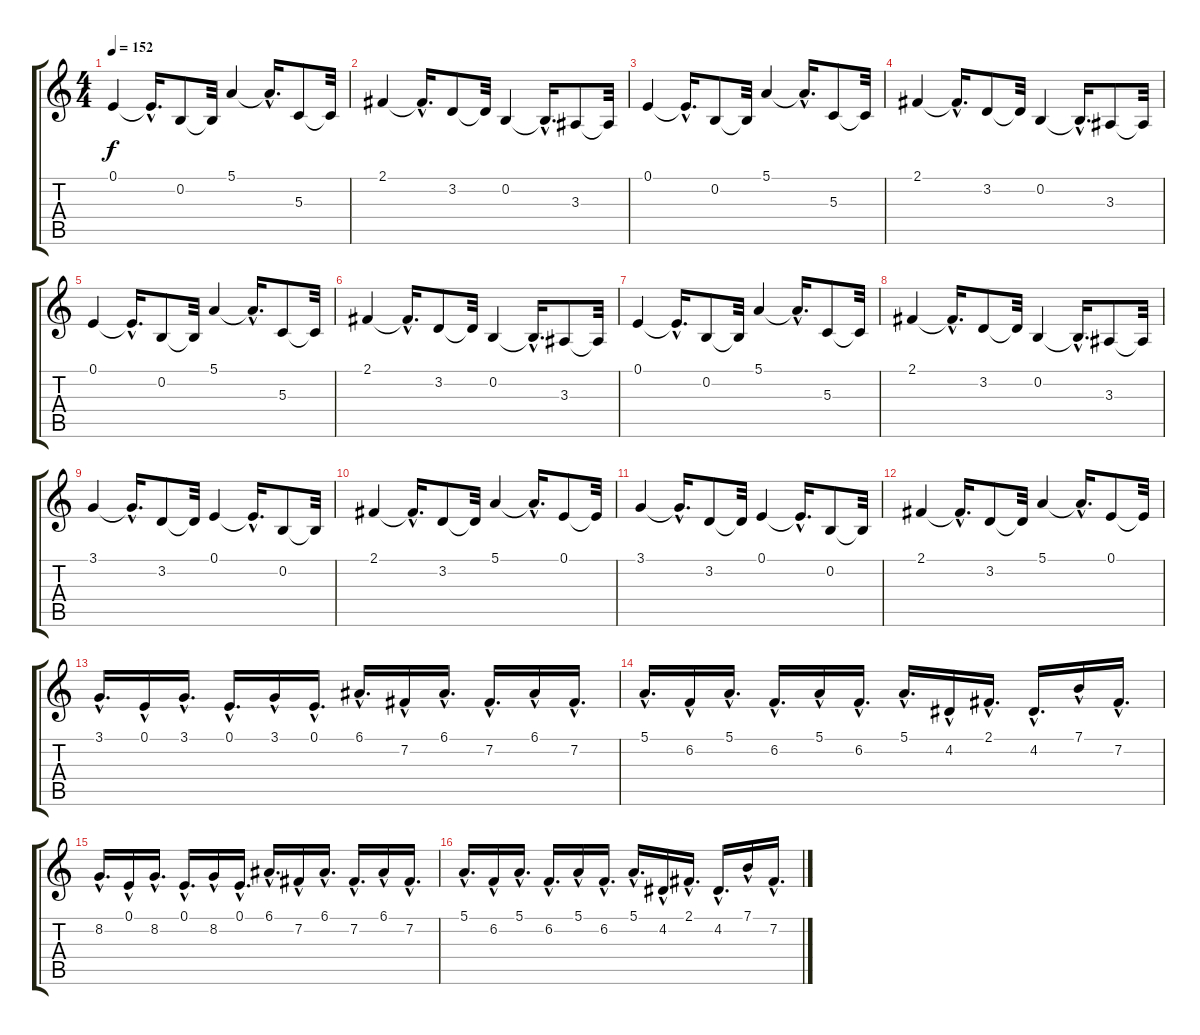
\track "" {instrument lead1square}
\staff {score tabs}
\tuning (E4 B3 G3 D3 A2 E2) {hide}
\ts (4 4)
\tempo 152
\clef g2
\ks c
0.1.4{dy f instrument lead1square} 0.1{hac t}.16{d} 0.2.8 0.2{t}.32 5.1.4 5.1{hac t}.16{d} 5.3.8 5.3{t}.32 |
2.1.4 2.1{hac t}.16{d} 3.2.8 3.2{t}.32 0.2.4 0.2{hac t}.16{d} 3.3.8 3.3{t}.32 |
0.1.4 0.1{hac t}.16{d} 0.2.8 0.2{t}.32 5.1.4 5.1{hac t}.16{d} 5.3.8 5.3{t}.32 |
2.1.4 2.1{hac t}.16{d} 3.2.8 3.2{t}.32 0.2.4 0.2{hac t}.16{d} 3.3.8 3.3{t}.32 |
0.1.4 0.1{hac t}.16{d} 0.2.8 0.2{t}.32 5.1.4 5.1{hac t}.16{d} 5.3.8 5.3{t}.32 |
2.1.4 2.1{hac t}.16{d} 3.2.8 3.2{t}.32 0.2.4 0.2{hac t}.16{d} 3.3.8 3.3{t}.32 |
0.1.4 0.1{hac t}.16{d} 0.2.8 0.2{t}.32 5.1.4 5.1{hac t}.16{d} 5.3.8 5.3{t}.32 |
2.1.4 2.1{hac t}.16{d} 3.2.8 3.2{t}.32 0.2.4 0.2{hac t}.16{d} 3.3.8 3.3{t}.32 |
3.1.4 3.1{hac t}.16{d} 3.2.8 3.2{t}.32 0.1.4 0.1{hac t}.16{d} 0.2.8 0.2{t}.32 |
2.1.4 2.1{hac t}.16{d} 3.2.8 3.2{t}.32 5.1.4 5.1{hac t}.16{d} 0.1.8 0.1{t}.32 |
3.1.4 3.1{hac t}.16{d} 3.2.8 3.2{t}.32 0.1.4 0.1{hac t}.16{d} 0.2.8 0.2{t}.32 |
2.1.4 2.1{hac t}.16{d} 3.2.8 3.2{t}.32 5.1.4 5.1{hac t}.16{d} 0.1.8 0.1{t}.32 |
3.1{hac}.16{d} 0.1{hac}.16 3.1{hac}.16{d} 0.1{hac}.16{d} 3.1{hac}.16 0.1{hac}.16{d} 6.1{hac}.16{d} 7.2{hac}.16 6.1{hac}.16{d} 7.2{hac}.16{d} 6.1{hac}.16 7.2{hac}.16{d} |
5.1{hac}.16{d} 6.2{hac}.16 5.1{hac}.16{d} 6.2{hac}.16{d} 5.1{hac}.16 6.2{hac}.16{d} 5.1{hac}.16{d} 4.2{hac}.16 2.1{hac}.16{d} 4.2{hac}.16{d} 7.1{hac}.16 7.2{hac}.16{d} |
8.2{hac}.16{d} 0.1{hac}.16 8.2{hac}.16{d} 0.1{hac}.16{d} 8.2{hac}.16 0.1{hac}.16{d} 6.1{hac}.16{d} 7.2{hac}.16 6.1{hac}.16{d} 7.2{hac}.16{d} 6.1{hac}.16 7.2{hac}.16{d} |
5.1{hac}.16{d} 6.2{hac}.16 5.1{hac}.16{d} 6.2{hac}.16{d} 5.1{hac}.16 6.2{hac}.16{d} 5.1{hac}.16{d} 4.2{hac}.16 2.1{hac}.16{d} 4.2{hac}.16{d} 7.1{hac}.16 7.2{hac}.16{d}
